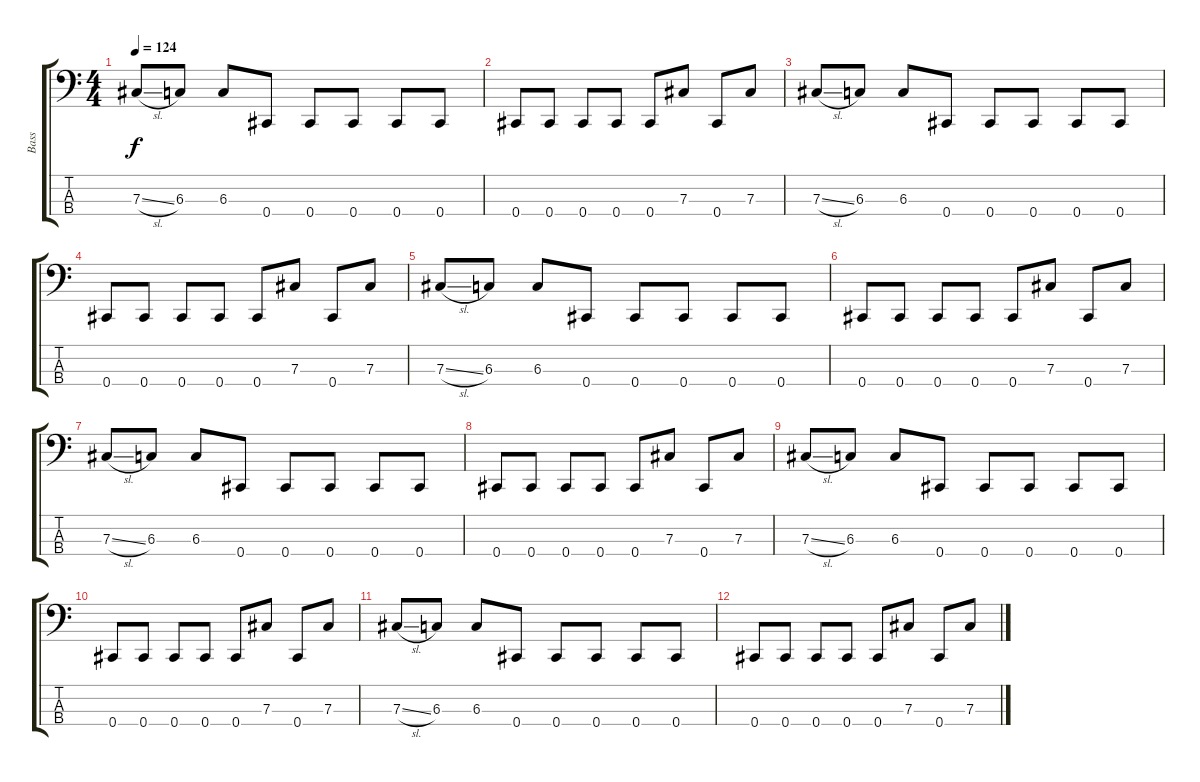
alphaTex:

\track ("Bass" "Bass") {instrument electricbasspick}
\staff {score tabs}
\tuning (E2 B1 Gb1 Db1) {hide}
\ts (4 4)
\tempo 124
\clef f4
\ks c
7.3{sl}.8{dy f} 6.3.8 6.3.8 0.4.8 0.4.8 0.4.8 0.4.8 0.4.8 |
0.4.8 0.4.8 0.4.8 0.4.8 0.4.8 7.3.8 0.4.8 7.3.8 |
7.3{sl}.8 6.3.8 6.3.8 0.4.8 0.4.8 0.4.8 0.4.8 0.4.8 |
0.4.8 0.4.8 0.4.8 0.4.8 0.4.8 7.3.8 0.4.8 7.3.8 |
7.3{sl}.8 6.3.8 6.3.8 0.4.8 0.4.8 0.4.8 0.4.8 0.4.8 |
0.4.8 0.4.8 0.4.8 0.4.8 0.4.8 7.3.8 0.4.8 7.3.8 |
7.3{sl}.8 6.3.8 6.3.8 0.4.8 0.4.8 0.4.8 0.4.8 0.4.8 |
0.4.8 0.4.8 0.4.8 0.4.8 0.4.8 7.3.8 0.4.8 7.3.8 |
7.3{sl}.8 6.3.8 6.3.8 0.4.8 0.4.8 0.4.8 0.4.8 0.4.8 |
0.4.8 0.4.8 0.4.8 0.4.8 0.4.8 7.3.8 0.4.8 7.3.8 |
7.3{sl}.8 6.3.8 6.3.8 0.4.8 0.4.8 0.4.8 0.4.8 0.4.8 |
0.4.8 0.4.8 0.4.8 0.4.8 0.4.8 7.3.8 0.4.8 7.3.8
